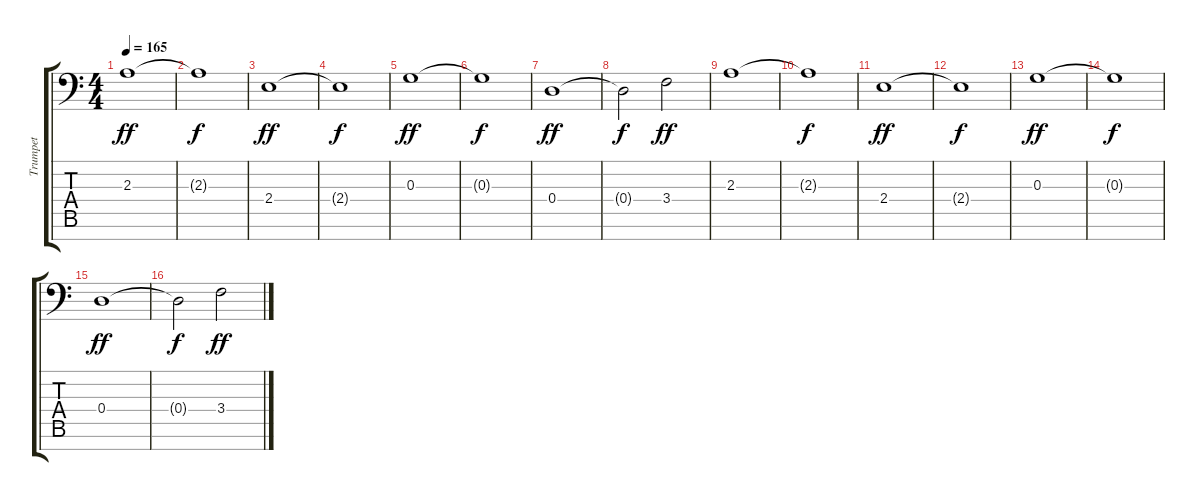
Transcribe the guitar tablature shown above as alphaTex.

\track ("Trumpet" "Trumpet") {instrument trombone}
\staff {score tabs}
\tuning (C8 B3 G3 D3 A2 E2 C-1) {hide}
\ts (4 4)
\tempo 165
\clef f4
\ks c
2.3.1{dy ff} |
2.3{t}.1{dy f} |
2.4.1{dy ff} |
2.4{t}.1{dy f} |
0.3.1{dy ff} |
0.3{t}.1{dy f} |
0.4.1{dy ff} |
0.4{t}.2{dy f} 3.4.2{dy ff} |
2.3.1 |
2.3{t}.1{dy f} |
2.4.1{dy ff} |
2.4{t}.1{dy f} |
0.3.1{dy ff} |
0.3{t}.1{dy f} |
0.4.1{dy ff} |
0.4{t}.2{dy f} 3.4.2{dy ff}
